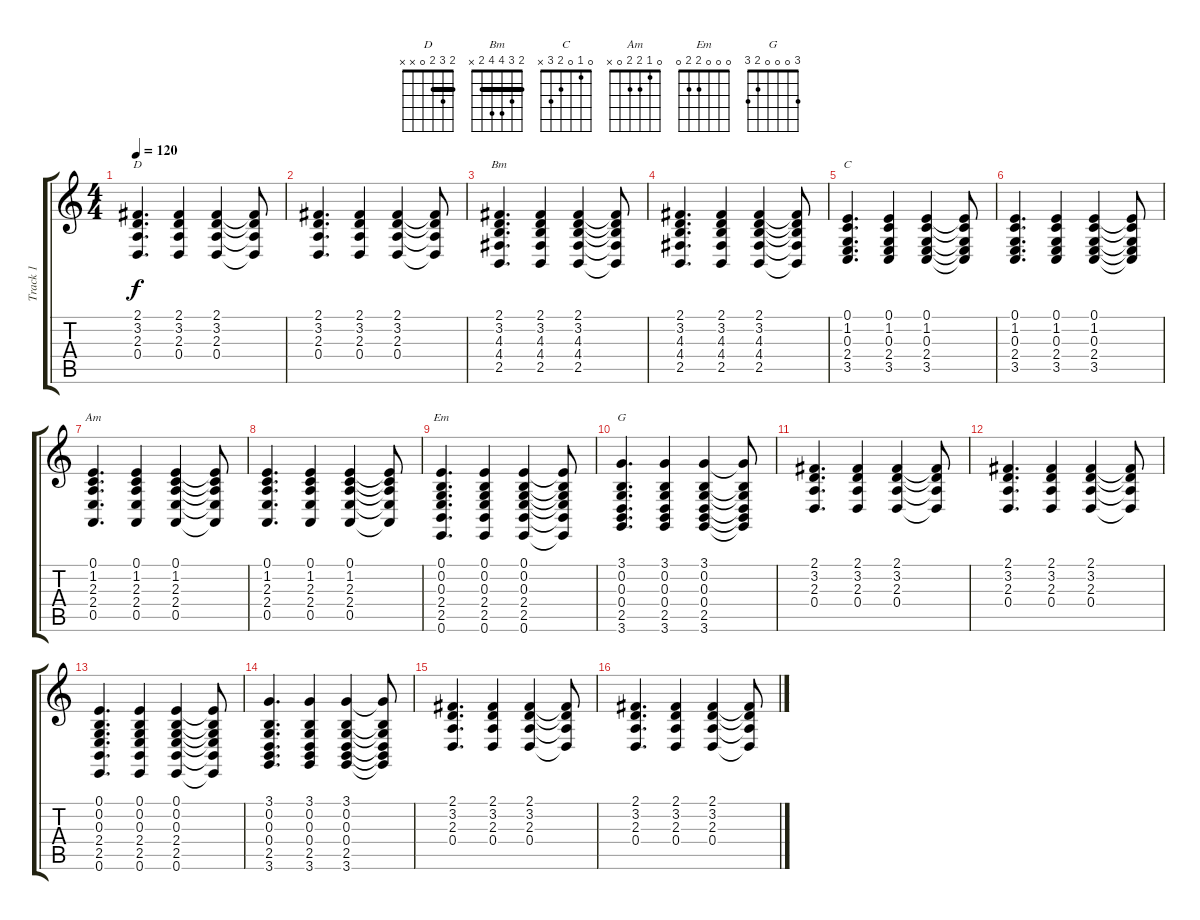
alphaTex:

\track ("Track 1" "Track 1") {instrument brightacousticpiano}
\staff {score tabs}
\tuning (E4 B3 G3 D3 A2 E2) {hide}
\chord ("D" 2 3 2 0 x x) {barre 2}
\chord ("Bm" 2 3 4 4 2 x) {barre 2}
\chord ("C" 0 1 0 2 3 x)
\chord ("Am" 0 1 2 2 0 x)
\chord ("Em" 0 0 0 2 2 0)
\chord ("G" 3 0 0 0 2 3)
\ts (4 4)
\tempo 120
\clef g2
\ks c
(2.1 3.2 2.3 0.4).4{d ch "D" dy f} (2.1 3.2 2.3 0.4).4 (2.1 3.2 2.3 0.4).4 (2.1{t} 3.2{t} 2.3{t} 0.4{t}).8 |
(2.1 3.2 2.3 0.4).4{d} (2.1 3.2 2.3 0.4).4 (2.1 3.2 2.3 0.4).4 (2.1{t} 3.2{t} 2.3{t} 0.4{t}).8 |
(2.1 3.2 4.3 4.4 2.5).4{d ch "Bm"} (2.1 3.2 4.3 4.4 2.5).4 (2.1 3.2 4.3 4.4 2.5).4 (2.1{t} 3.2{t} 4.3{t} 4.4{t} 2.5{t}).8 |
(2.1 3.2 4.3 4.4 2.5).4{d} (2.1 3.2 4.3 4.4 2.5).4 (2.1 3.2 4.3 4.4 2.5).4 (2.1{t} 3.2{t} 4.3{t} 4.4{t} 2.5{t}).8 |
(0.1 1.2 0.3 2.4 3.5).4{d ch "C"} (0.1 1.2 0.3 2.4 3.5).4 (0.1 1.2 0.3 2.4 3.5).4 (0.1{t} 1.2{t} 0.3{t} 2.4{t} 3.5{t}).8 |
(0.1 1.2 0.3 2.4 3.5).4{d} (0.1 1.2 0.3 2.4 3.5).4 (0.1 1.2 0.3 2.4 3.5).4 (0.1{t} 1.2{t} 0.3{t} 2.4{t} 3.5{t}).8 |
(0.1 1.2 2.3 2.4 0.5).4{d ch "Am"} (0.1 1.2 2.3 2.4 0.5).4 (0.1 1.2 2.3 2.4 0.5).4 (0.1{t} 1.2{t} 2.3{t} 2.4{t} 0.5{t}).8 |
(0.1 1.2 2.3 2.4 0.5).4{d} (0.1 1.2 2.3 2.4 0.5).4 (0.1 1.2 2.3 2.4 0.5).4 (0.1{t} 1.2{t} 2.3{t} 2.4{t} 0.5{t}).8 |
(0.1 0.2 0.3 2.4 2.5 0.6).4{d ch "Em"} (0.1 0.2 0.3 2.4 2.5 0.6).4 (0.1 0.2 0.3 2.4 2.5 0.6).4 (0.1{t} 0.2{t} 0.3{t} 2.4{t} 2.5{t} 0.6{t}).8 |
(3.1 0.2 0.3 0.4 2.5 3.6).4{d ch "G"} (3.1 0.2 0.3 0.4 2.5 3.6).4 (3.1 0.2 0.3 0.4 2.5 3.6).4 (3.1{t} 0.2{t} 0.3{t} 0.4{t} 2.5{t} 3.6{t}).8 |
(2.1 3.2 2.3 0.4).4{d} (2.1 3.2 2.3 0.4).4 (2.1 3.2 2.3 0.4).4 (2.1{t} 3.2{t} 2.3{t} 0.4{t}).8 |
(2.1 3.2 2.3 0.4).4{d} (2.1 3.2 2.3 0.4).4 (2.1 3.2 2.3 0.4).4 (2.1{t} 3.2{t} 2.3{t} 0.4{t}).8 |
(0.1 0.2 0.3 2.4 2.5 0.6).4{d} (0.1 0.2 0.3 2.4 2.5 0.6).4 (0.1 0.2 0.3 2.4 2.5 0.6).4 (0.1{t} 0.2{t} 0.3{t} 2.4{t} 2.5{t} 0.6{t}).8 |
(3.1 0.2 0.3 0.4 2.5 3.6).4{d} (3.1 0.2 0.3 0.4 2.5 3.6).4 (3.1 0.2 0.3 0.4 2.5 3.6).4 (3.1{t} 0.2{t} 0.3{t} 0.4{t} 2.5{t} 3.6{t}).8 |
(2.1 3.2 2.3 0.4).4{d} (2.1 3.2 2.3 0.4).4 (2.1 3.2 2.3 0.4).4 (2.1{t} 3.2{t} 2.3{t} 0.4{t}).8 |
(2.1 3.2 2.3 0.4).4{d} (2.1 3.2 2.3 0.4).4 (2.1 3.2 2.3 0.4).4 (2.1{t} 3.2{t} 2.3{t} 0.4{t}).8
